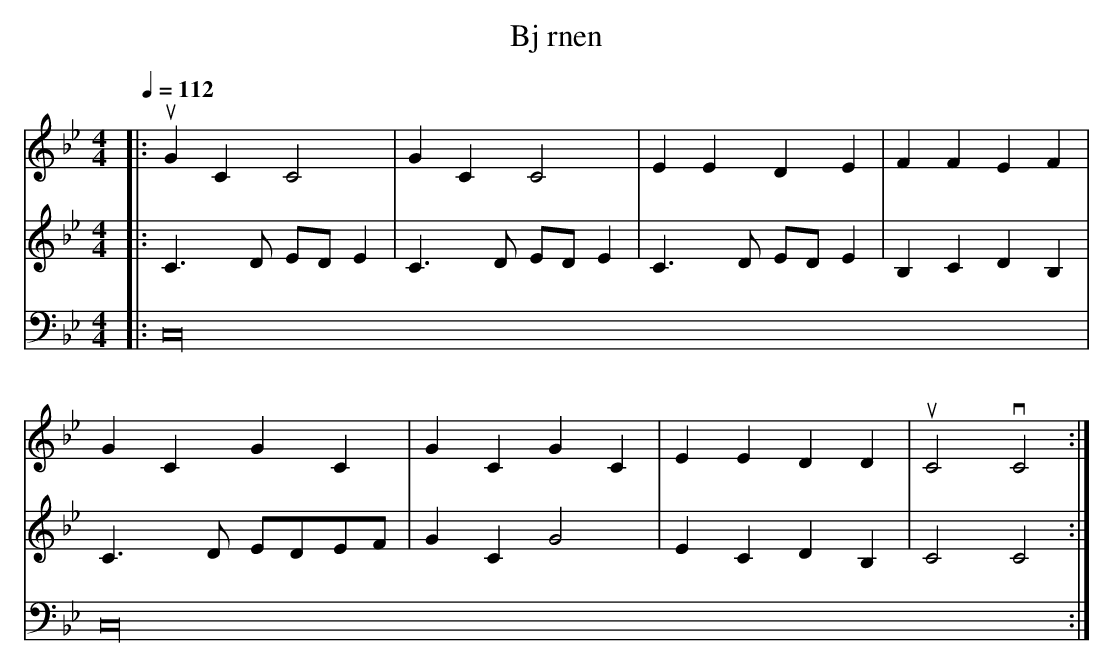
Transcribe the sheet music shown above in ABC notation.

X:1
T: Bj rnen
M: 4/4
L: 1/4
Q: 112
K: Bb
[V:1] |: uGC C2 | GC C2 | EE DE | FF EF |
[V:2] |: C3/2D/2 E/2D/2 E | C3/2D/2 E/2D/2 E | C3/2D/2 E/2D/2 E | B,C DB, |
[V:3] |: C,16 |
[V:1] GC GC | GC GC | EE DD | uC2 vC2 :|]
[V:2] C3/2D/2 E/2D/2E/2F/2 | GC G2 | EC DB, | C2 C2 :|]
[V:3] C,16 :|]
